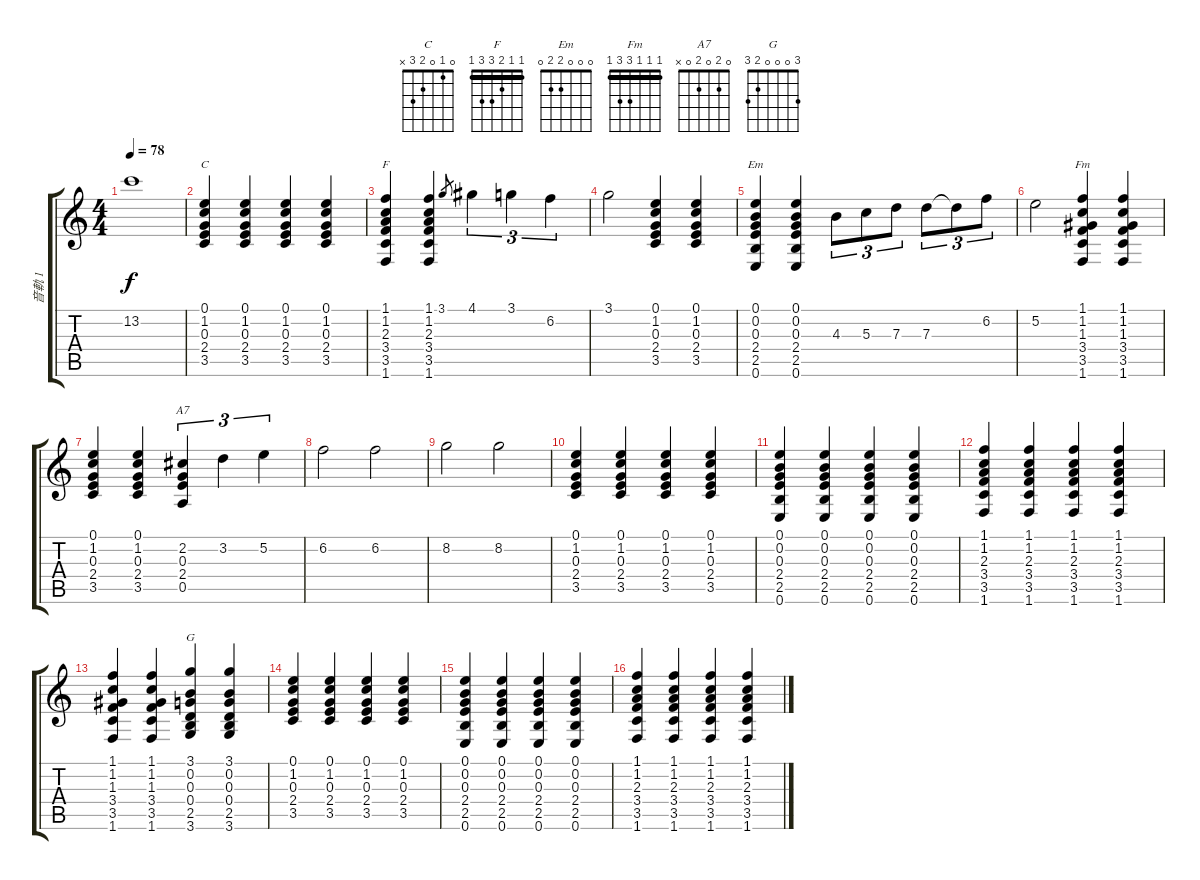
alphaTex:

\track ("音軌 1" "音軌 1") {instrument electricguitarjazz}
\staff {score tabs}
\tuning (E4 B3 G3 D3 A2 E2) {hide}
\chord ("C" 0 1 0 2 3 x)
\chord ("F" 1 1 2 3 3 1) {barre 1}
\chord ("Em" 0 0 0 2 2 0)
\chord ("Fm" 1 1 1 3 3 1) {barre 1}
\chord ("A7" 0 2 0 2 0 x)
\chord ("G" 3 0 0 0 2 3)
\ts (4 4)
\tempo 78
\clef g2
\ks c
13.2.1{dy f} |
(0.1 1.2 0.3 2.4 3.5).4{ch "C"} (0.1 1.2 0.3 2.4 3.5).4 (0.1 1.2 0.3 2.4 3.5).4 (0.1 1.2 0.3 2.4 3.5).4 |
(1.1 1.2 2.3 3.4 3.5 1.6).4{ch "F"} (1.1 1.2 2.3 3.4 3.5 1.6).4 3.1.8{gr} 4.1.4{tu (3 2)} 3.1.4{tu (3 2)} 6.2.4{tu (3 2)} |
3.1.2 (0.1 1.2 0.3 2.4 3.5).4 (0.1 1.2 0.3 2.4 3.5).4 |
(0.1 0.2 0.3 2.4 2.5 0.6).4{ch "Em"} (0.1 0.2 0.3 2.4 2.5 0.6).4 4.3.8{tu (3 2)} 5.3.8{tu (3 2)} 7.3.8{tu (3 2)} 7.3.8{tu (3 2)} 7.3{t}.8{tu (3 2)} 6.2.8{tu (3 2)} |
5.2.2 (1.1 1.2 1.3 3.4 3.5 1.6).4{ch "Fm"} (1.1 1.2 1.3 3.4 3.5 1.6).4 |
(0.1 1.2 0.3 2.4 3.5).4 (0.1 1.2 0.3 2.4 3.5).4 (2.2 0.3 2.4 0.5).4{tu (3 2) ch "A7"} 3.2.4{tu (3 2)} 5.2.4{tu (3 2)} |
6.2.2 6.2.2 |
8.2.2 8.2.2 |
(0.1 1.2 0.3 2.4 3.5).4 (0.1 1.2 0.3 2.4 3.5).4 (0.1 1.2 0.3 2.4 3.5).4 (0.1 1.2 0.3 2.4 3.5).4 |
(0.1 0.2 0.3 2.4 2.5 0.6).4 (0.1 0.2 0.3 2.4 2.5 0.6).4 (0.1 0.2 0.3 2.4 2.5 0.6).4 (0.1 0.2 0.3 2.4 2.5 0.6).4 |
(1.1 1.2 2.3 3.4 3.5 1.6).4 (1.1 1.2 2.3 3.4 3.5 1.6).4 (1.1 1.2 2.3 3.4 3.5 1.6).4 (1.1 1.2 2.3 3.4 3.5 1.6).4 |
(1.1 1.2 1.3 3.4 3.5 1.6).4 (1.1 1.2 1.3 3.4 3.5 1.6).4 (3.1 0.2 0.3 0.4 2.5 3.6).4{ch "G"} (3.1 0.2 0.3 0.4 2.5 3.6).4 |
(0.1 1.2 0.3 2.4 3.5).4 (0.1 1.2 0.3 2.4 3.5).4 (0.1 1.2 0.3 2.4 3.5).4 (0.1 1.2 0.3 2.4 3.5).4 |
(0.1 0.2 0.3 2.4 2.5 0.6).4 (0.1 0.2 0.3 2.4 2.5 0.6).4 (0.1 0.2 0.3 2.4 2.5 0.6).4 (0.1 0.2 0.3 2.4 2.5 0.6).4 |
(1.1 1.2 2.3 3.4 3.5 1.6).4 (1.1 1.2 2.3 3.4 3.5 1.6).4 (1.1 1.2 2.3 3.4 3.5 1.6).4 (1.1 1.2 2.3 3.4 3.5 1.6).4
